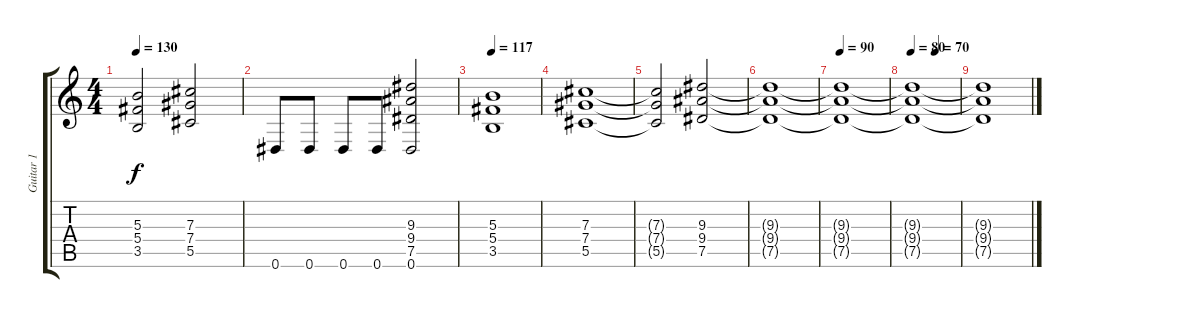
\track ("Guitar 1" "Guitar 1") {instrument electricguitarclean}
\staff {score tabs}
\tuning (Eb4 Bb3 Gb3 Db3 Ab2 Eb2) {hide}
\ts (4 4)
\tempo 130
\clef g2
\ks c
(5.3 5.4 3.5).2{dy f} (7.3 7.4 5.5).2 |
0.6.8 0.6.8 0.6.8 0.6.8 (9.3 9.4 7.5 0.6).2 |
\tempo 110
\tempo 117
(5.3 5.4 3.5).1 |
(7.3 7.4 5.5).1 |
(7.3{t} 7.4{t} 5.5{t}).2 (9.3 9.4 7.5).2 |
(9.3{t} 9.4{t} 7.5{t}).1 |
\tempo 90
(9.3{t} 9.4{t} 7.5{t}).1{volume 12 instrument distortionguitar} |
\tempo 80
\tempo (70 0.5)
(9.3{t} 9.4{t} 7.5{t}).1 |
(9.3{t} 9.4{t} 7.5{t}).1
